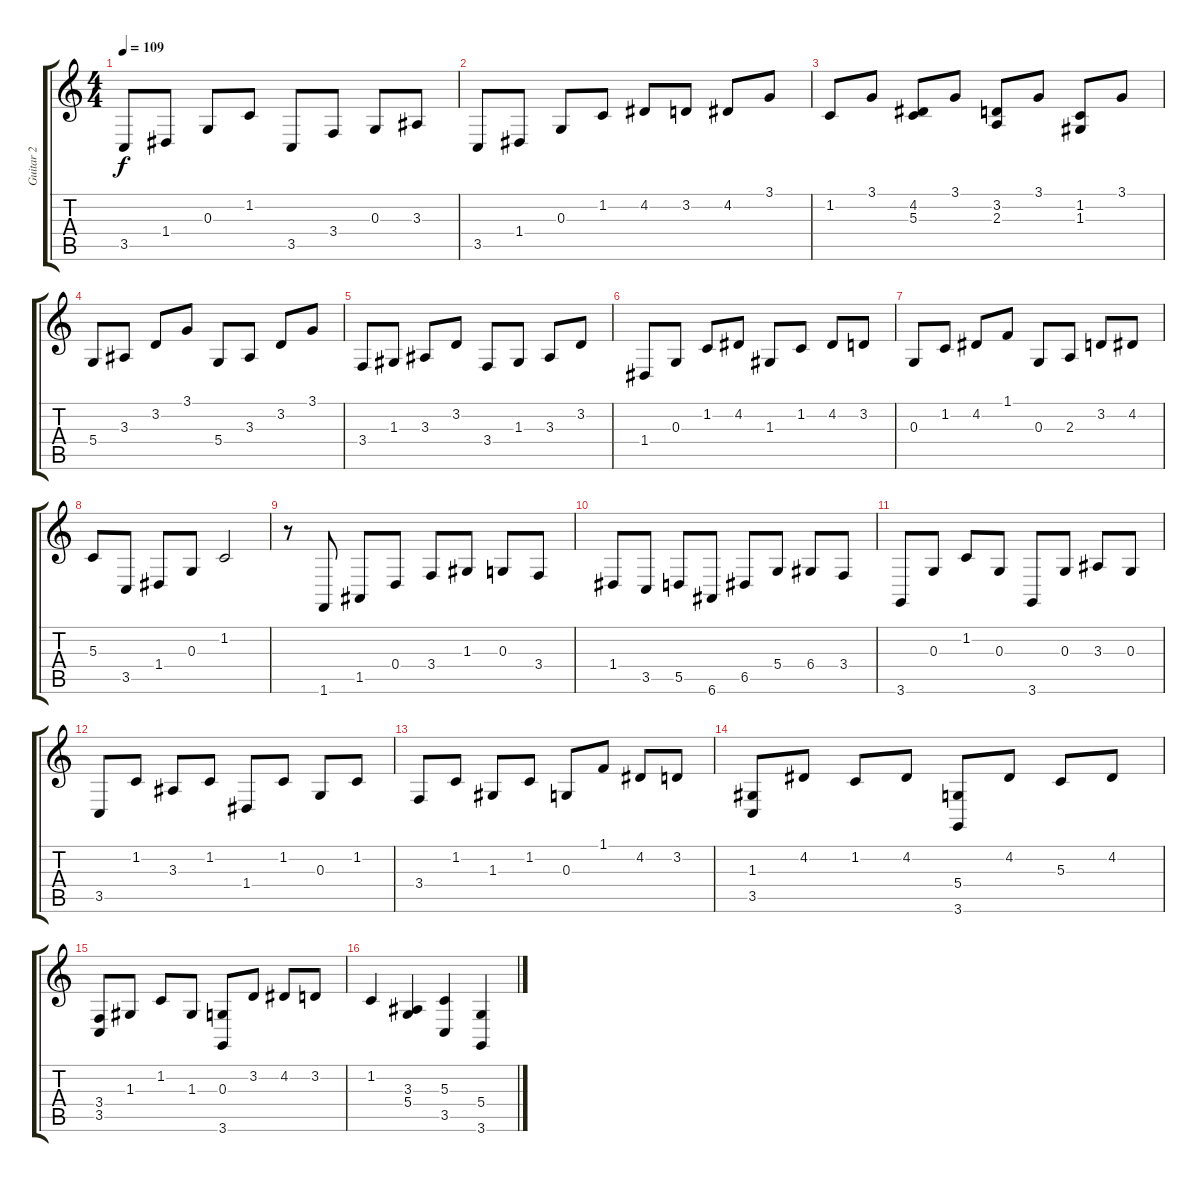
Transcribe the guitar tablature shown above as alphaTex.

\track ("Guitar 2" "Guitar 2") {instrument orchestralharp}
\staff {score tabs}
\tuning (E4 B3 G3 D3 A2 E2) {hide}
\ts (4 4)
\tempo 109
\clef g2
\ks c
3.5.8{dy f} 1.4.8 0.3.8 1.2.8 3.5.8 3.4.8 0.3.8 3.3.8 |
3.5.8 1.4.8 0.3.8 1.2.8 4.2.8 3.2.8 4.2.8 3.1.8 |
1.2.8 3.1.8 (4.2 5.3).8 3.1.8 (3.2 2.3).8 3.1.8 (1.2 1.3).8 3.1.8 |
5.4.8 3.3.8 3.2.8 3.1.8 5.4.8 3.3.8 3.2.8 3.1.8 |
3.4.8 1.3.8 3.3.8 3.2.8 3.4.8 1.3.8 3.3.8 3.2.8 |
1.4.8 0.3.8 1.2.8 4.2.8 1.3.8 1.2.8 4.2.8 3.2.8 |
0.3.8 1.2.8 4.2.8 1.1.8 0.3.8 2.3.8 3.2.8 4.2.8 |
5.3.8 3.5.8 1.4.8 0.3.8 1.2.2 |
r.8 1.6.8 1.5.8 0.4.8 3.4.8 1.3.8 0.3.8 3.4.8 |
1.4.8 3.5.8 5.5.8 6.6.8 6.5.8 5.4.8 6.4.8 3.4.8 |
3.6.8 0.3.8 1.2.8 0.3.8 3.6.8 0.3.8 3.3.8 0.3.8 |
3.5.8 1.2.8 3.3.8 1.2.8 1.4.8 1.2.8 0.3.8 1.2.8 |
3.4.8 1.2.8 1.3.8 1.2.8 0.3.8 1.1.8 4.2.8 3.2.8 |
(1.3 3.5).8 4.2.8 1.2.8 4.2.8 (5.4 3.6).8 4.2.8 5.3.8 4.2.8 |
(3.4 3.5).8 1.3.8 1.2.8 1.3.8 (0.3 3.6).8 3.2.8 4.2.8 3.2.8 |
1.2.4 (3.3 5.4).4 (5.3 3.5).4 (5.4 3.6).4
